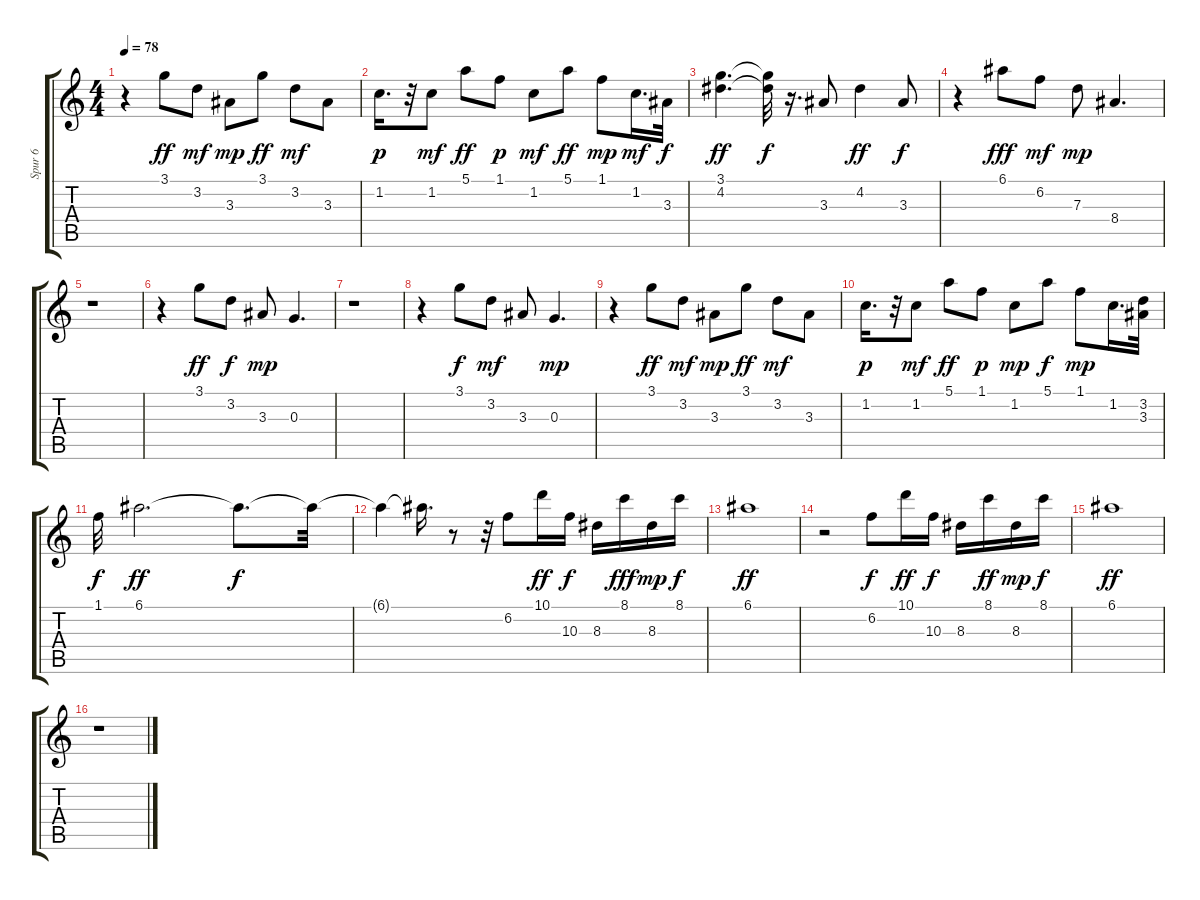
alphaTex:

\track ("Spur 6" "Spur 6") {instrument electricguitarjazz}
\staff {score tabs}
\tuning (E4 B3 G3 D3 A2 E2) {hide}
\ts (4 4)
\tempo 78
\clef g2
\ks c
r.4{dy mp} 3.1.8{dy ff} 3.2.8{dy mf} 3.3.8{dy mp} 3.1.8{dy ff} 3.2.8{dy mf} 3.3.8 |
1.2.16{d dy p} r.32 1.2.8{dy mf} 5.1.8{dy ff} 1.1.8{dy p} 1.2.8{dy mf} 5.1.8{dy ff} 1.1.8{dy mp} 1.2.16{d dy mf} 3.3.32{dy f} |
(3.1 4.2).4{d dy ff} (3.1{t} 4.2{t}).32{dy f} r.16{d} 3.3.8 4.2.4{dy ff} 3.3.8{dy f} |
r.4 6.1.8{dy fff} 6.2.8{dy mf} 7.3.8{dy mp} 8.4.4{d} |
r.1 |
r.4 3.1.8{dy ff} 3.2.8{dy f} 3.3.8{dy mp} 0.3.4{d} |
r.1 |
r.4 3.1.8{dy f} 3.2.8{dy mf} 3.3.8 0.3.4{d dy mp} |
r.4 3.1.8{dy ff} 3.2.8{dy mf} 3.3.8{dy mp} 3.1.8{dy ff} 3.2.8{dy mf} 3.3.8 |
1.2.16{d dy p} r.32 1.2.8{dy mf} 5.1.8{dy ff} 1.1.8{dy p} 1.2.8{dy mp} 5.1.8{dy f} 1.1.8{dy mp} 1.2.16{d} (3.2 3.3).32 |
1.1.32{dy f} 6.1.2{d dy ff} 6.1{t}.8{d dy f} 6.1{t}.32 |
6.1{t}.4 6.1{t}.16{d} r.8 r.32 6.2.8 10.1.16{dy ff} 10.3.16{dy f} 8.3.16 8.1.16{dy fff} 8.3.16{dy mp} 8.1.16{dy f} |
6.1.1{dy ff} |
r.2 6.2.8{dy f} 10.1.16{dy ff} 10.3.16{dy f} 8.3.16 8.1.16{dy ff} 8.3.16{dy mp} 8.1.16{dy f} |
6.1.1{dy ff} |
r.1
